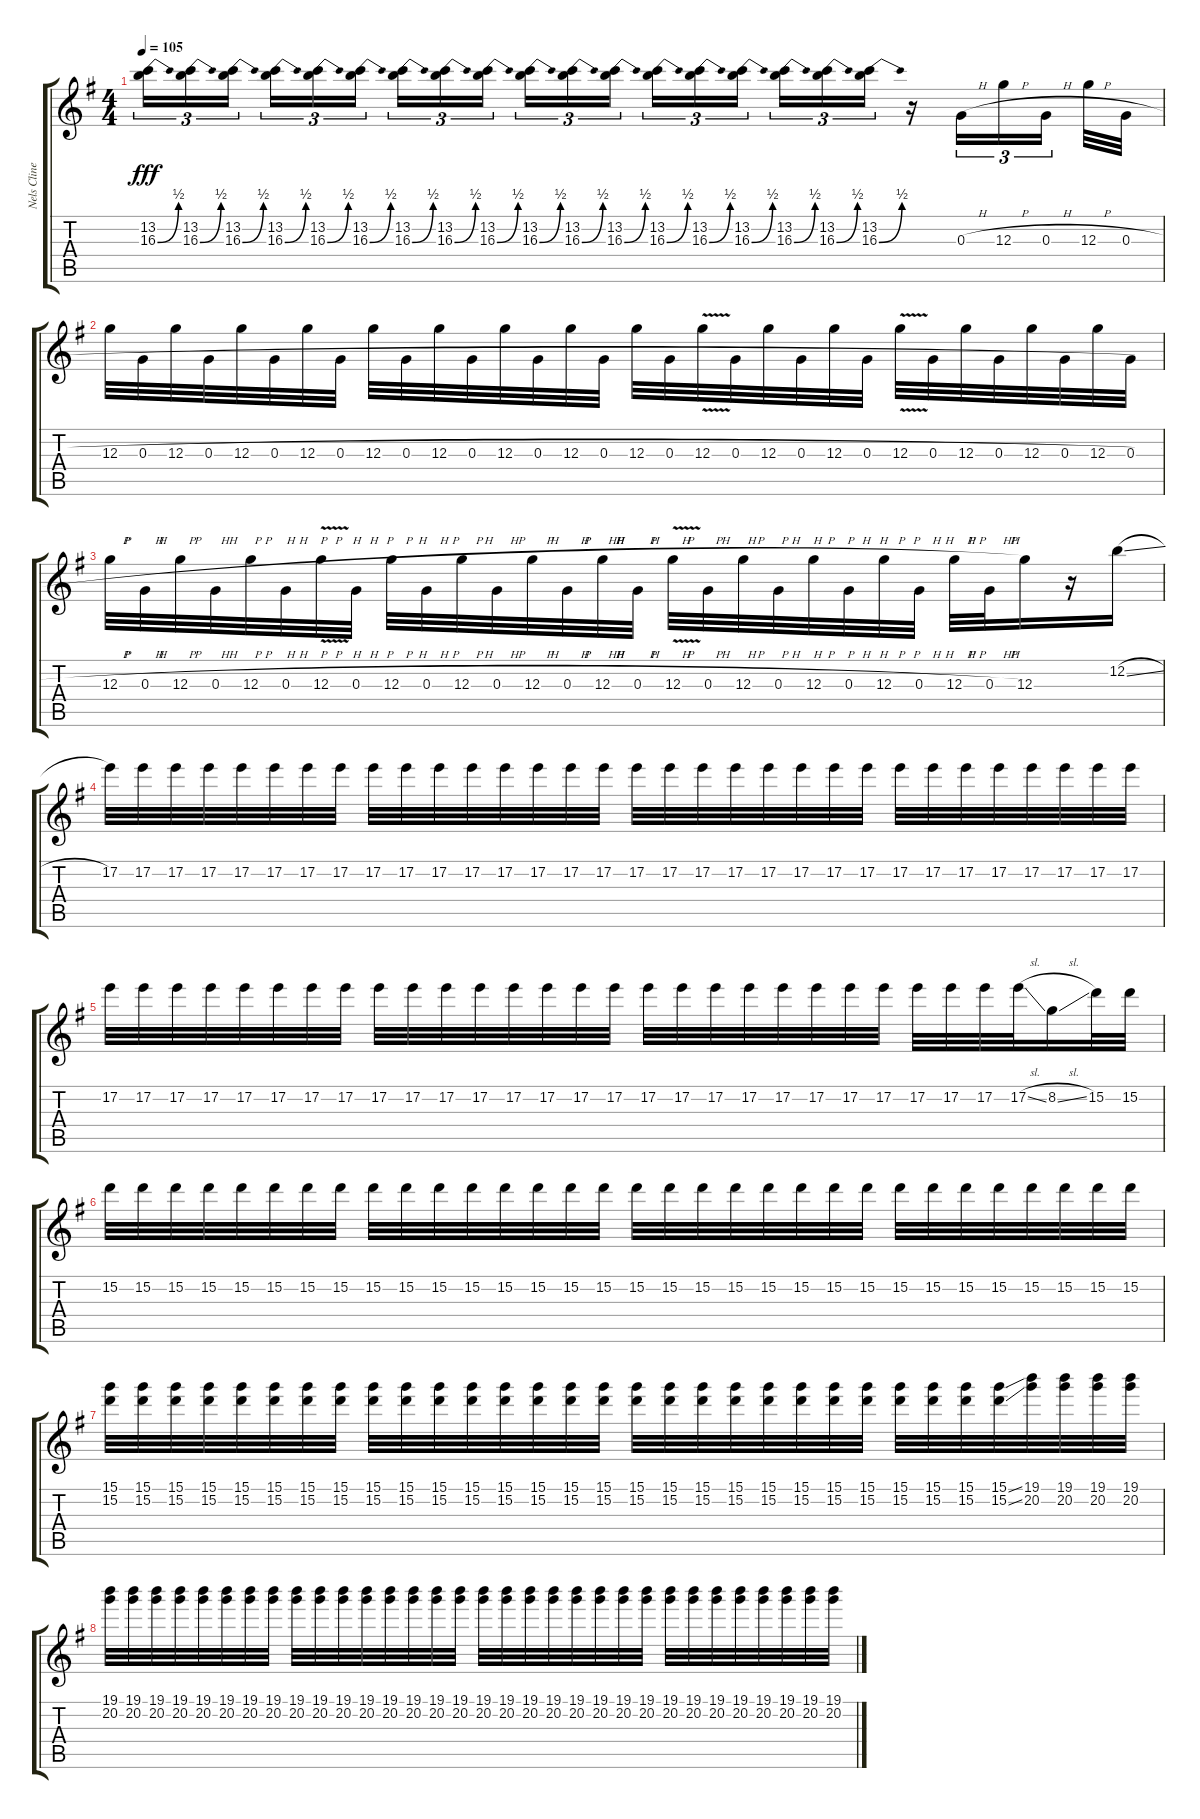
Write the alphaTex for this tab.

\track ("Nels Cline" "Nels Cline") {mute instrument electricguitarjazz}
\staff {score tabs}
\tuning (E4 B3 G3 D3 A2 E2) {hide}
\ts (4 4)
\tempo 105
\clef g2
\ks g
(13.2 16.3{be (bend 0 0 60 2)}).16{tu (3 2) dy fff} (13.2 16.3{be (bend 0 0 60 2)}).16{tu (3 2)} (13.2 16.3{be (bend 0 0 60 2)}).16{tu (3 2) beam splitsecondary} (13.2 16.3{be (bend 0 0 60 2)}).16{tu (3 2)} (13.2 16.3{be (bend 0 0 60 2)}).16{tu (3 2)} (13.2 16.3{be (bend 0 0 60 2)}).16{tu (3 2)} (13.2 16.3{be (bend 0 0 60 2)}).16{tu (3 2)} (13.2 16.3{be (bend 0 0 60 2)}).16{tu (3 2)} (13.2 16.3{be (bend 0 0 60 2)}).16{tu (3 2) beam splitsecondary} (13.2 16.3{be (bend 0 0 60 2)}).16{tu (3 2)} (13.2 16.3{be (bend 0 0 60 2)}).16{tu (3 2)} (13.2 16.3{be (bend 0 0 60 2)}).16{tu (3 2)} (13.2 16.3{be (bend 0 0 60 2)}).16{tu (3 2)} (13.2 16.3{be (bend 0 0 60 2)}).16{tu (3 2)} (13.2 16.3{be (bend 0 0 60 2)}).16{tu (3 2) beam splitsecondary} (13.2 16.3{be (bend 0 0 60 2)}).16{tu (3 2)} (13.2 16.3{be (bend 0 0 60 2)}).16{tu (3 2)} (13.2 16.3{be (bend 0 0 60 2)}).16{tu (3 2)} r.16 0.3{h}.16{tu (3 2)} 12.3{h}.16{tu (3 2)} 0.3{h}.16{tu (3 2) beam splitsecondary} 12.3{h}.32 0.3{h}.32 |
12.3{h}.32 0.3{h}.32 12.3{h}.32 0.3{h}.32 12.3{h}.32 0.3{h}.32 12.3{h}.32 0.3{h}.32 12.3{h}.32 0.3{h}.32 12.3{h}.32 0.3{h}.32 12.3{h}.32 0.3{h}.32 12.3{h}.32 0.3{h}.32 12.3{h}.32 0.3{h}.32 12.3{v h}.32 0.3{h}.32 12.3{h}.32 0.3{h}.32 12.3{h}.32 0.3{h}.32 12.3{v h}.32 0.3{h}.32 12.3{h}.32 0.3{h}.32 12.3{h}.32 0.3{h}.32 12.3{h}.32 0.3{h}.32 |
12.3{h}.32 0.3{h}.32 12.3{h}.32 0.3{h}.32 12.3{h}.32 0.3{h}.32 12.3{v h}.32 0.3{h}.32 12.3{h}.32 0.3{h}.32 12.3{h}.32 0.3{h}.32 12.3{h}.32 0.3{h}.32 12.3{h}.32 0.3{h}.32 12.3{v h}.32 0.3{h}.32 12.3{h}.32 0.3{h}.32 12.3{h}.32 0.3{h}.32 12.3{h}.32 0.3{h}.32 12.3{h}.32 0.3{h}.32 12.3.16 r.16 12.2{sl}.16 |
17.2.32 17.2.32 17.2.32 17.2.32 17.2.32 17.2.32 17.2.32 17.2.32 17.2.32 17.2.32 17.2.32 17.2.32 17.2.32 17.2.32 17.2.32 17.2.32 17.2.32 17.2.32 17.2.32 17.2.32 17.2.32 17.2.32 17.2.32 17.2.32 17.2.32 17.2.32 17.2.32 17.2.32 17.2.32 17.2.32 17.2.32 17.2.32 |
17.2.32 17.2.32 17.2.32 17.2.32 17.2.32 17.2.32 17.2.32 17.2.32 17.2.32 17.2.32 17.2.32 17.2.32 17.2.32 17.2.32 17.2.32 17.2.32 17.2.32 17.2.32 17.2.32 17.2.32 17.2.32 17.2.32 17.2.32 17.2.32 17.2.32 17.2.32 17.2.32 17.2{sl}.32 8.2{sl}.16 15.2.32 15.2.32 |
15.2.32 15.2.32 15.2.32 15.2.32 15.2.32 15.2.32 15.2.32 15.2.32 15.2.32 15.2.32 15.2.32 15.2.32 15.2.32 15.2.32 15.2.32 15.2.32 15.2.32 15.2.32 15.2.32 15.2.32 15.2.32 15.2.32 15.2.32 15.2.32 15.2.32 15.2.32 15.2.32 15.2.32 15.2.32 15.2.32 15.2.32 15.2.32 |
(15.1 15.2).32 (15.1 15.2).32 (15.1 15.2).32 (15.1 15.2).32 (15.1 15.2).32 (15.1 15.2).32 (15.1 15.2).32 (15.1 15.2).32 (15.1 15.2).32 (15.1 15.2).32 (15.1 15.2).32 (15.1 15.2).32 (15.1 15.2).32 (15.1 15.2).32 (15.1 15.2).32 (15.1 15.2).32 (15.1 15.2).32 (15.1 15.2).32 (15.1 15.2).32 (15.1 15.2).32 (15.1 15.2).32 (15.1 15.2).32 (15.1 15.2).32 (15.1 15.2).32 (15.1 15.2).32 (15.1 15.2).32 (15.1 15.2).32 (15.1{ss} 15.2{ss}).32 (19.1 20.2).32 (19.1 20.2).32 (19.1 20.2).32 (19.1 20.2).32 |
(19.1 20.2).32 (19.1 20.2).32 (19.1 20.2).32 (19.1 20.2).32 (19.1 20.2).32 (19.1 20.2).32 (19.1 20.2).32 (19.1 20.2).32 (19.1 20.2).32 (19.1 20.2).32 (19.1 20.2).32 (19.1 20.2).32 (19.1 20.2).32 (19.1 20.2).32 (19.1 20.2).32 (19.1 20.2).32 (19.1 20.2).32 (19.1 20.2).32 (19.1 20.2).32 (19.1 20.2).32 (19.1 20.2).32 (19.1 20.2).32 (19.1 20.2).32 (19.1 20.2).32 (19.1 20.2).32 (19.1 20.2).32 (19.1 20.2).32 (19.1 20.2).32 (19.1 20.2).32 (19.1 20.2).32 (19.1 20.2).32 (19.1 20.2).32
